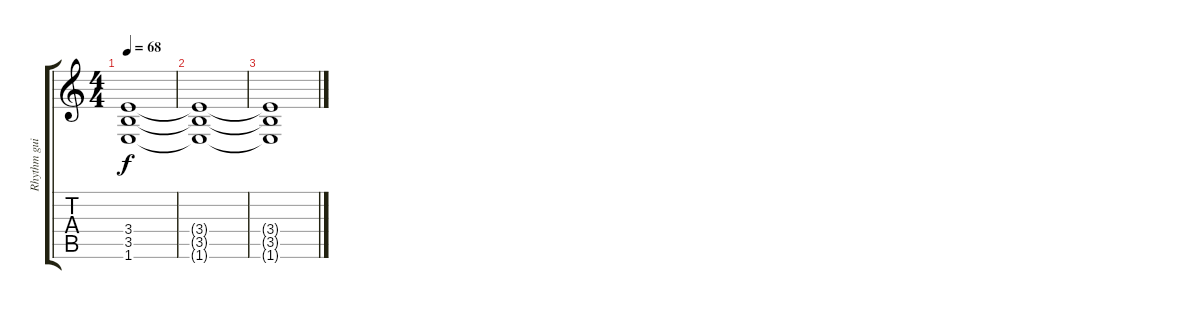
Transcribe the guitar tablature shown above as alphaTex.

\track ("Rhythm guitar" "Rhythm gui") {instrument overdrivenguitar}
\staff {score tabs}
\tuning (Eb4 Bb3 Gb3 Db3 Ab2 Eb2) {hide}
\ts (4 4)
\tempo 68
\clef g2
\ks aminor
(3.4{t} 3.5{t} 1.6{t}).1{dy f} |
(3.4{t} 3.5{t} 1.6{t}).1 |
(3.4{t} 3.5{t} 1.6{t}).1
